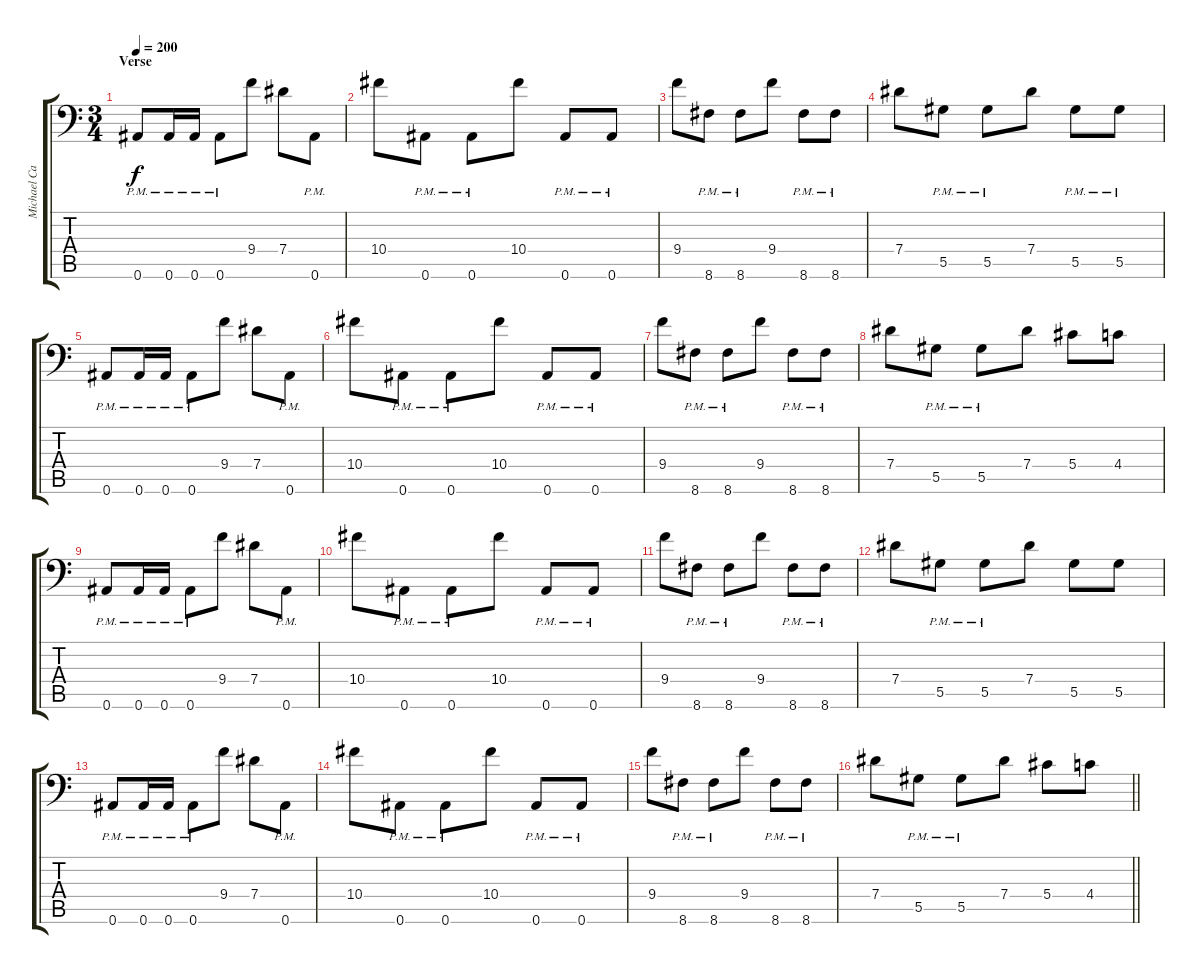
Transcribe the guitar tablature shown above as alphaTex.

\track ("Michael Cassello" "Michael Ca") {instrument distortionguitar}
\staff {score tabs}
\tuning (Bb3 F3 Db3 Ab2 Eb2 Bb1) {hide}
\ts (3 4)
\section ("" "Verse")
\tempo 200
\clef f4
\ks c
0.6{pm}.8{dy f} 0.6{pm}.16 0.6{pm}.16 0.6{pm}.8 9.4.8 7.4.8 0.6{pm}.8 |
10.4.8 0.6{pm}.8 0.6{pm}.8 10.4.8 0.6{pm}.8 0.6{pm}.8 |
9.4.8 8.6{pm}.8 8.6{pm}.8 9.4.8 8.6{pm}.8 8.6{pm}.8 |
7.4.8 5.5{pm}.8 5.5{pm}.8 7.4.8 5.5{pm}.8 5.5{pm}.8 |
0.6{pm}.8 0.6{pm}.16 0.6{pm}.16 0.6{pm}.8 9.4.8 7.4.8 0.6{pm}.8 |
10.4.8 0.6{pm}.8 0.6{pm}.8 10.4.8 0.6{pm}.8 0.6{pm}.8 |
9.4.8 8.6{pm}.8 8.6{pm}.8 9.4.8 8.6{pm}.8 8.6{pm}.8 |
7.4.8 5.5{pm}.8 5.5{pm}.8 7.4.8 5.4.8 4.4.8 |
0.6{pm}.8 0.6{pm}.16 0.6{pm}.16 0.6{pm}.8 9.4.8 7.4.8 0.6{pm}.8 |
10.4.8 0.6{pm}.8 0.6{pm}.8 10.4.8 0.6{pm}.8 0.6{pm}.8 |
9.4.8 8.6{pm}.8 8.6{pm}.8 9.4.8 8.6{pm}.8 8.6{pm}.8 |
7.4.8 5.5{pm}.8 5.5{pm}.8 7.4.8 5.5.8 5.5.8 |
0.6{pm}.8 0.6{pm}.16 0.6{pm}.16 0.6{pm}.8 9.4.8 7.4.8 0.6{pm}.8 |
10.4.8 0.6{pm}.8 0.6{pm}.8 10.4.8 0.6{pm}.8 0.6{pm}.8 |
9.4.8 8.6{pm}.8 8.6{pm}.8 9.4.8 8.6{pm}.8 8.6{pm}.8 |
\barLineRight lightlight
7.4.8 5.5{pm}.8 5.5{pm}.8 7.4.8 5.4.8 4.4.8
